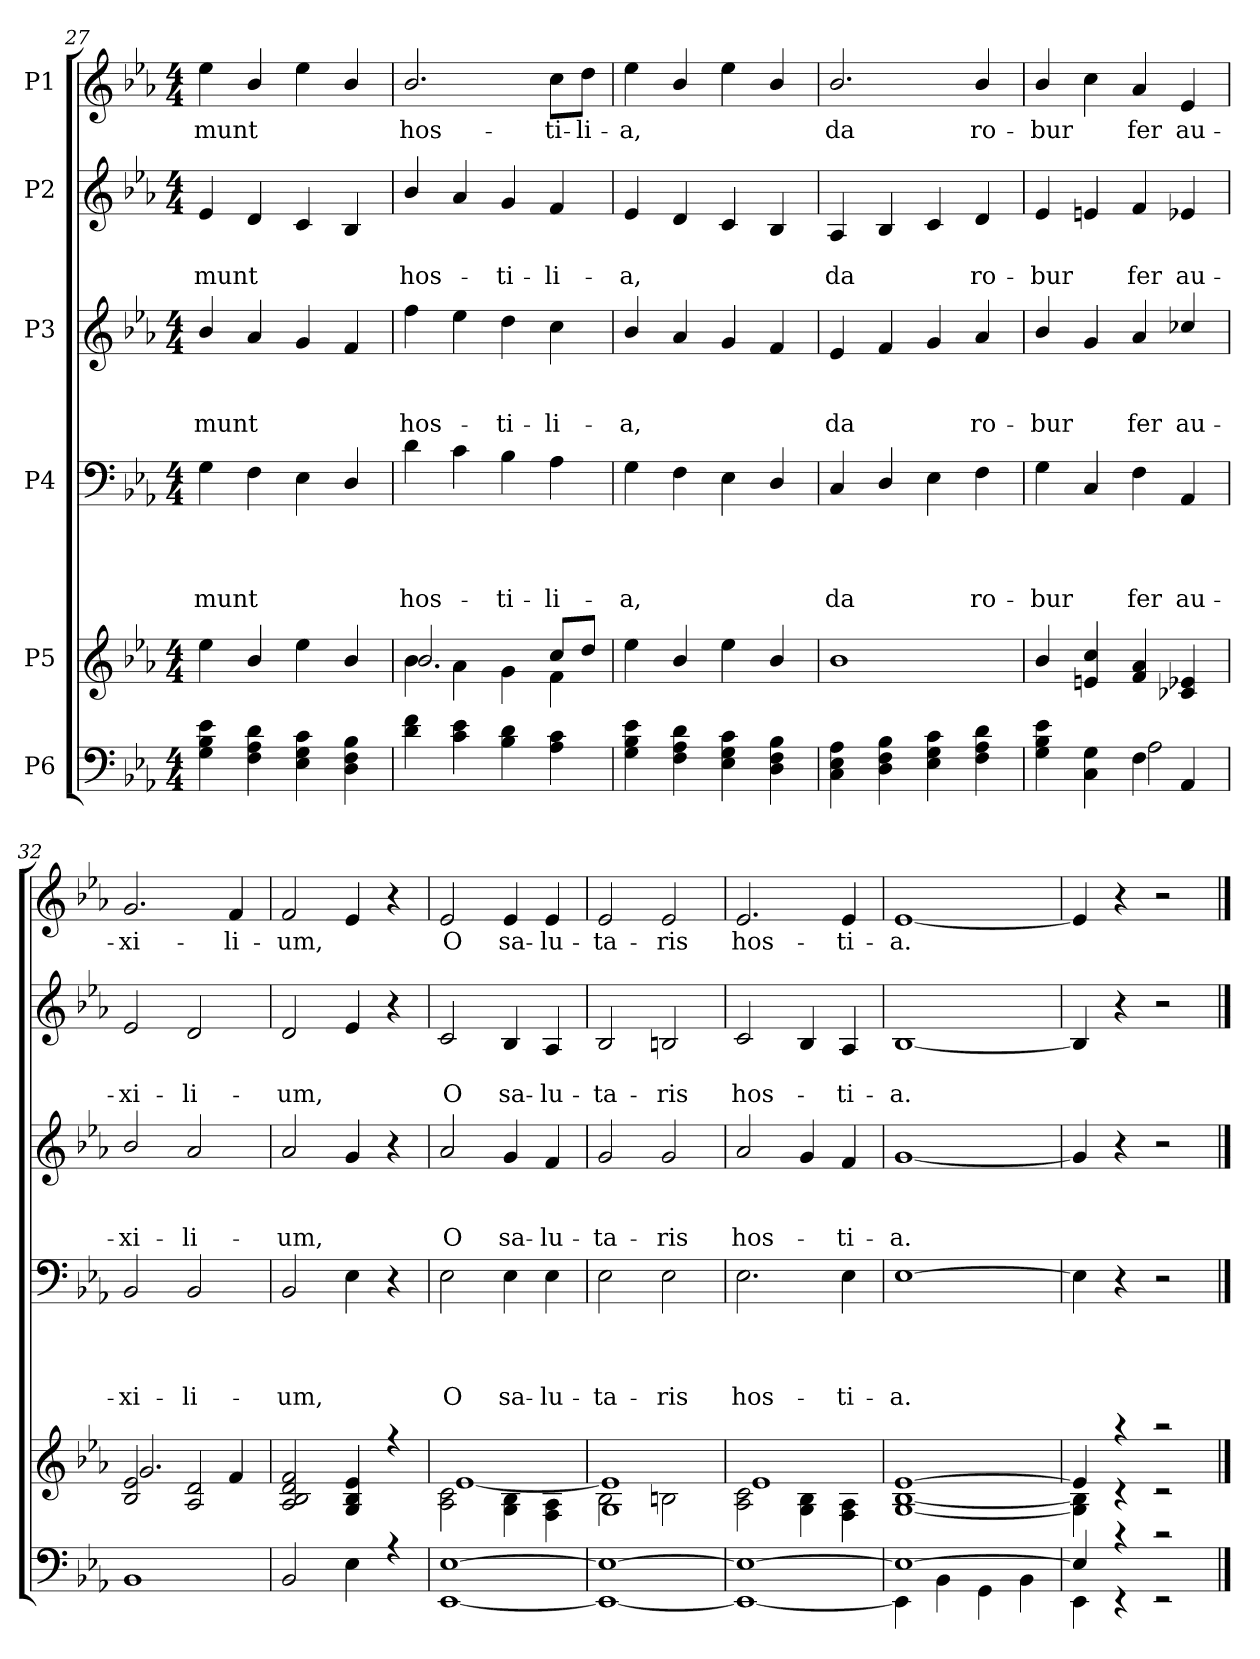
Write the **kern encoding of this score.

**kern	**kern	**kern	**text	**text	**text	**text	**kern	**text	**text	**text	**kern	**text	**text	**kern	**text
*part6	*part5	*part4	*part4	*part4	*part4	*part4	*part3	*part3	*part3	*part3	*part2	*part2	*part2	*part1	*part1
*staff6	*staff5	*staff4	*staff4	*staff4	*staff4	*staff4	*staff3	*staff3	*staff3	*staff3	*staff2	*staff2	*staff2	*staff1	*staff1
*I"P6	*I"P5	*I"P4	*	*	*	*	*I"P3	*	*	*	*I"P2	*	*	*I"P1	*
*clefF4	*clefG2	*clefF4	*	*	*	*	*clefG2	*	*	*	*clefG2	*	*	*clefG2	*
*k[b-e-a-]	*k[b-e-a-]	*k[b-e-a-]	*	*	*	*	*k[b-e-a-]	*	*	*	*k[b-e-a-]	*	*	*k[b-e-a-]	*
*E-:	*E-:	*E-:	*	*	*	*	*E-:	*	*	*	*E-:	*	*	*E-:	*
*M4/4	*M4/4	*M4/4	*	*	*	*	*M4/4	*	*	*	*M4/4	*	*	*M4/4	*
=27	=27	=27	=27	=27	=27	=27	=27	=27	=27	=27	=27	=27	=27	=27	=27
*^	*^	*	*	*	*	*	*	*	*	*	*	*	*	*	*
!	!	!	!	!	!	!	!	!LO:LY:b	!	!	!	!LO:LY:b	!	!	!LO:LY:b	!	!LO:LY:b
4G\ 4B-\ 4e-\	1ryy	4ee-\	1ryy	4G\	.	.	.	-munt	4b-/	.	.	-munt	4e-/	.	-munt	4ee-\	-munt
4F\ 4A-\ 4d\	.	4b-/	.	4F\	.	.	.	.	4a-/	.	.	.	4d/	.	.	4b-/	.
4E-\ 4G\ 4c\	.	4ee-\	.	4E-\	.	.	.	.	4g/	.	.	.	4c/	.	.	4ee-\	.
4D\ 4F\ 4B-\	.	4b-/	.	4D/	.	.	.	.	4f/	.	.	.	4B-/	.	.	4b-/	.
=28	=28	=28	=28	=28	=28	=28	=28	=28	=28	=28	=28	=28	=28	=28	=28	=28	=28
!	!	!	!	!	!	!	!	!LO:LY:b	!	!	!	!LO:LY:b	!	!	!LO:LY:b	!	!LO:LY:b
4d\ 4f\	1ryy	4b-\	2.b-/	4d\	.	.	.	hos-	4ff\	.	.	hos-	4b-/	.	hos-	2.b-/	hos-
4c\ 4e-\	.	4a-\	.	4c\	.	.	.	.	4ee-\	.	.	.	4a-/	.	.	.	.
!	!	!	!	!	!	!	!	!LO:LY:b	!	!	!	!LO:LY:b	!	!	!LO:LY:b	!	!
4B-\ 4d\	.	4g\	.	4B-\	.	.	.	-ti-	4dd\	.	.	-ti-	4g/	.	-ti-	.	.
!	!	!	!	!	!	!	!	!LO:LY:b	!	!	!	!LO:LY:b	!	!	!LO:LY:b	!	!LO:LY:b
4A-\ 4c\	.	8cc/L	4f\	4A-\	.	.	.	-li-	4cc\	.	.	-li-	4f/	.	-li-	8cc\L	-ti-
!	!	!	!	!	!	!	!	!	!	!	!	!	!	!	!	!	!LO:LY:b
.	.	8dd/J	.	.	.	.	.	.	.	.	.	.	.	.	.	8dd\J	-li-
=29	=29	=29	=29	=29	=29	=29	=29	=29	=29	=29	=29	=29	=29	=29	=29	=29	=29
!	!	!	!	!	!	!	!	!LO:LY:b	!	!	!	!LO:LY:b	!	!	!LO:LY:b	!	!LO:LY:b
4G\ 4B-\ 4e-\	1ryy	4ee-\	1ryy	4G\	.	.	.	-a,	4b-/	.	.	-a,	4e-/	.	-a,	4ee-\	-a,
4F\ 4A-\ 4d\	.	4b-/	.	4F\	.	.	.	.	4a-/	.	.	.	4d/	.	.	4b-/	.
4E-\ 4G\ 4c\	.	4ee-\	.	4E-\	.	.	.	.	4g/	.	.	.	4c/	.	.	4ee-\	.
4D\ 4F\ 4B-\	.	4b-/	.	4D/	.	.	.	.	4f/	.	.	.	4B-/	.	.	4b-/	.
=30	=30	=30	=30	=30	=30	=30	=30	=30	=30	=30	=30	=30	=30	=30	=30	=30	=30
!	!	!	!	!	!	!	!	!LO:LY:b	!	!	!	!LO:LY:b	!	!	!LO:LY:b	!	!LO:LY:b
4C\ 4E-\ 4A-\	1ryy	1b-	1ryy	4C/	.	.	.	da	4e-/	.	.	da	4A-/	.	da	2.b-/	da
4D\ 4F\ 4B-\	.	.	.	4D/	.	.	.	.	4f/	.	.	.	4B-/	.	.	.	.
4E-\ 4G\ 4c\	.	.	.	4E-\	.	.	.	.	4g/	.	.	.	4c/	.	.	.	.
!	!	!	!	!	!	!	!	!LO:LY:b	!	!	!	!LO:LY:b	!	!	!LO:LY:b	!	!LO:LY:b
4F\ 4A-\ 4d\	.	.	.	4F\	.	.	.	ro-	4a-/	.	.	ro-	4d/	.	ro-	4b-/	ro-
=31	=31	=31	=31	=31	=31	=31	=31	=31	=31	=31	=31	=31	=31	=31	=31	=31	=31
!	!	!	!	!	!	!	!	!LO:LY:b	!	!	!	!LO:LY:b	!	!	!LO:LY:b	!	!LO:LY:b
4G\ 4B-\ 4e-\	2ryy	4b-/	1ryy	4G\	.	.	.	-bur	4b-/	.	.	-bur	4e-/	.	-bur	4b-/	-bur
4C\ 4G\	.	4en/ 4cc/	.	4C/	.	.	.	.	4g/	.	.	.	4en/	.	.	4cc\	.
!	!	!	!	!	!	!	!	!LO:LY:b	!	!	!	!LO:LY:b	!	!	!LO:LY:b	!	!LO:LY:b
4F\	2A-\	4f/ 4a-/	.	4F\	.	.	.	fer	4a-/	.	.	fer	4f/	.	fer	4a-/	fer
!	!	!	!	!	!	!	!	!LO:LY:b	!	!	!	!LO:LY:b	!	!	!LO:LY:b	!	!LO:LY:b
4AA-/	.	4c-X/ 4e-X/	.	4AA-/	.	.	.	au-	4cc-X/	.	.	au-	4e-X/	.	au-	4e-/	au-
!!LO:LB:g=z
=32	=32	=32	=32	=32	=32	=32	=32	=32	=32	=32	=32	=32	=32	=32	=32	=32	=32
!	!	!	!	!	!	!	!	!LO:LY:b	!	!	!	!LO:LY:b	!	!	!LO:LY:b	!	!LO:LY:b
1BB-	1ryy	2B-/ 2e-/	2.g/	2BB-/	.	.	.	-xi-	2b-/	.	.	-xi-	2e-/	.	-xi-	2.g/	-xi-
!	!	!	!	!	!	!	!	!LO:LY:b	!	!	!	!LO:LY:b	!	!	!LO:LY:b	!	!
.	.	2A-/ 2d/	.	2BB-/	.	.	.	-li-	2a-/	.	.	-li-	2d/	.	-li-	.	.
!	!	!	!	!	!	!	!	!	!	!	!	!	!	!	!	!	!LO:LY:b
.	.	.	4f/	.	.	.	.	.	.	.	.	.	.	.	.	4f/	-li-
=33	=33	=33	=33	=33	=33	=33	=33	=33	=33	=33	=33	=33	=33	=33	=33	=33	=33
!	!	!	!	!	!	!	!	!LO:LY:b	!	!	!	!LO:LY:b	!	!	!LO:LY:b	!	!LO:LY:b
2BB-/	1ryy	2A-/ 2B-/ 2d/ 2f/	1ryy	2BB-/	.	.	.	-um,	2a-/	.	.	-um,	2d/	.	-um,	2f/	-um,
4E-\	.	4G/ 4B-/ 4e-/	.	4E-\	.	.	.	.	4g/	.	.	.	4e-/	.	.	4e-/	.
4r	.	4r	.	4r	.	.	.	.	4r	.	.	.	4r	.	.	4r	.
=34	=34	=34	=34	=34	=34	=34	=34	=34	=34	=34	=34	=34	=34	=34	=34	=34	=34
!	!	!	!	!	!	!	!	!LO:LY:b	!	!	!	!LO:LY:b	!	!	!LO:LY:b	!	!LO:LY:b
[>1E-	[<1EE-	2A-\ 2c\	[>1e-	2E-\	.	.	.	O	2a-/	.	.	O	2c/	.	O	2e-/	O
!	!	!	!	!	!	!	!	!LO:LY:b	!	!	!	!LO:LY:b	!	!	!LO:LY:b	!	!LO:LY:b
.	.	4G\ 4B-\	.	4E-\	.	.	.	sa-	4g/	.	.	sa-	4B-/	.	sa-	4e-/	sa-
!	!	!	!	!	!	!	!	!LO:LY:b	!	!	!	!LO:LY:b	!	!	!LO:LY:b	!	!LO:LY:b
.	.	4F\ 4A-\	.	4E-\	.	.	.	-lu-	4f/	.	.	-lu-	4A-/	.	-lu-	4e-/	-lu-
=35	=35	=35	=35	=35	=35	=35	=35	=35	=35	=35	=35	=35	=35	=35	=35	=35	=35
!	!	!	!	!	!	!	!	!LO:LY:b	!	!	!	!LO:LY:b	!	!	!LO:LY:b	!	!LO:LY:b
1E-_	1EE-_	2B-\	1G 1e-]	2E-\	.	.	.	-ta-	2g/	.	.	-ta-	2B-/	.	-ta-	2e-/	-ta-
!	!	!	!	!	!	!	!	!LO:LY:b	!	!	!	!LO:LY:b	!	!	!LO:LY:b	!	!LO:LY:b
.	.	2Bn\	.	2E-\	.	.	.	-ris	2g/	.	.	-ris	2Bn/	.	-ris	2e-/	-ris
=36	=36	=36	=36	=36	=36	=36	=36	=36	=36	=36	=36	=36	=36	=36	=36	=36	=36
!	!	!	!	!	!	!	!	!LO:LY:b	!	!	!	!LO:LY:b	!	!	!LO:LY:b	!	!LO:LY:b
1E-_	1EE-_	2A-\ 2c\	1e-	2.E-\	.	.	.	hos-	2a-/	.	.	hos-	2c/	.	hos-	2.e-/	hos-
.	.	4G\ 4B-\	.	.	.	.	.	.	4g/	.	.	.	4B-/	.	.	.	.
!	!	!	!	!	!	!	!	!LO:LY:b	!	!	!	!LO:LY:b	!	!	!LO:LY:b	!	!LO:LY:b
.	.	4F\ 4A-\	.	4E-\	.	.	.	-ti-	4f/	.	.	-ti-	4A-/	.	-ti-	4e-/	-ti-
=37	=37	=37	=37	=37	=37	=37	=37	=37	=37	=37	=37	=37	=37	=37	=37	=37	=37
!	!	!	!	!	!	!	!	!LO:LY:b	!	!	!	!LO:LY:b	!	!	!LO:LY:b	!	!LO:LY:b
1E-_	4EE-\]	[>1e-	[<1G [<1B-	[>1E-	.	.	.	-a.	[<1g	.	.	-a.	[<1B-	.	-a.	[<1e-	-a.
.	4BB-\	.	.	.	.	.	.	.	.	.	.	.	.	.	.	.	.
.	4GG\	.	.	.	.	.	.	.	.	.	.	.	.	.	.	.	.
.	4BB-\	.	.	.	.	.	.	.	.	.	.	.	.	.	.	.	.
=38	=38	=38	=38	=38	=38	=38	=38	=38	=38	=38	=38	=38	=38	=38	=38	=38	=38
4E-/]	4EE-\	4e-/]	4G\] 4B-\]	4E-\]	.	.	.	.	4g/]	.	.	.	4B-/]	.	.	4e-/]	.
4rc	4rEE	4raa	4rc	4r	.	.	.	.	4r	.	.	.	4r	.	.	4r	.
2rc	2rEE	2raa	2rc	2r	.	.	.	.	2r	.	.	.	2r	.	.	2r	.
*v	*v	*	*	*	*	*	*	*	*	*	*	*	*	*	*	*	*
*	*v	*v	*	*	*	*	*	*	*	*	*	*	*	*	*	*
==	==	==	==	==	==	==	==	==	==	==	==	==	==	==	==
*-	*-	*-	*-	*-	*-	*-	*-	*-	*-	*-	*-	*-	*-	*-	*-
